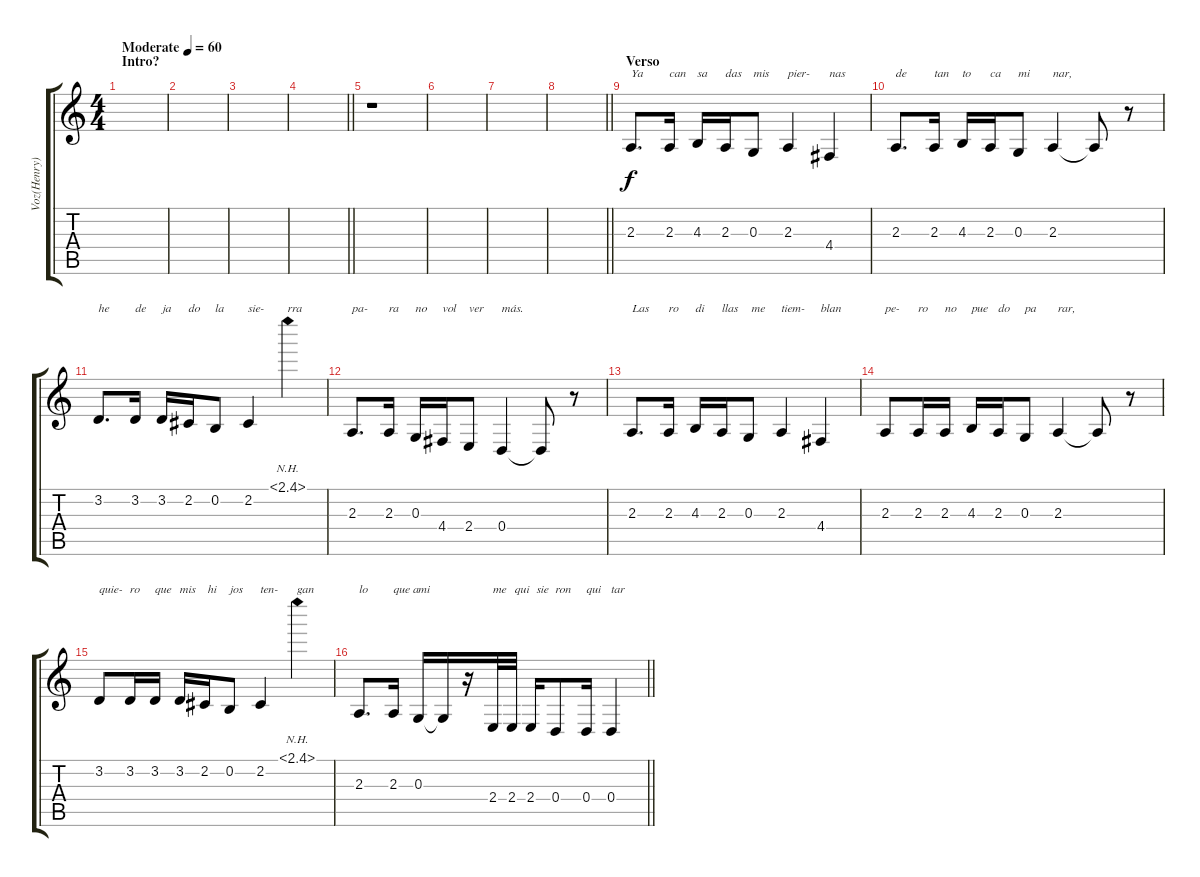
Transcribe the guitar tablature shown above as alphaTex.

\track ("Voz(Henry)" "Voz(Henry)") {instrument flute}
\staff {score tabs}
\tuning (E4 B3 G3 D3 A2 E2) {hide}
\ts (4 4)
\section ("" "Intro?")
\tempo (60 "Moderate")
\clef g2
\ks c
|
|
|
\barLineRight lightlight
|
\section ("" "")
r.1{volume 14 balance 8 instrument flute} |
|
|
\barLineRight lightlight
|
\section ("" "Verso")
2.3.8{d txt "Ya "} 2.3.16{txt "can"} 4.3.16{txt "sa"} 2.3.16{txt "das"} 0.3.8{txt "mis"} 2.3.4{txt "pier-"} 4.4.4{txt "nas"} |
2.3.8{d txt "de"} 2.3.16{txt "tan"} 4.3.16{txt "to"} 2.3.16{txt "ca"} 0.3.8{txt "mi"} 2.3.4{txt "nar,"} 2.3{t}.8 r.8 |
3.2.8{d txt "he"} 3.2.16{txt "de"} 3.2.16{txt "ja"} 2.2.16{txt "do"} 0.2.8{txt "la"} 2.2.4{txt "sie-"} 2.1{nh}.4{txt "rra"} |
2.3.8{d txt "pa-"} 2.3.16{txt "ra"} 0.3.16{txt "no"} 4.4.16{txt "vol"} 2.4.8{txt "ver"} 0.4.4{txt "más."} 0.4{t}.8 r.8 |
2.3.8{d txt "Las"} 2.3.16{txt "ro"} 4.3.16{txt "di"} 2.3.16{txt "llas"} 0.3.8{txt " me"} 2.3.4{txt "tiem-"} 4.4.4{txt "blan"} |
2.3.8{txt "pe-"} 2.3.16{txt "ro"} 2.3.16{txt "no"} 4.3.16{txt "pue"} 2.3.16{txt "do"} 0.3.8{txt "pa"} 2.3.4{txt "rar,"} 2.3{t}.8 r.8 |
3.2.8{txt "quie-"} 3.2.16{txt "ro"} 3.2.16{txt "que"} 3.2.16{txt "mis"} 2.2.16{txt " hi"} 0.2.8{txt "jos"} 2.2.4{txt "ten-"} 2.1{nh}.4{txt "gan"} |
\barLineRight lightlight
2.3.8{d txt "lo"} 2.3.16{txt "que a"} 0.3.16{txt "mi"} 0.3{t}.16 r.16 2.4.32{txt "me"} 2.4.32{txt " qui"} 2.4.16{txt "  sie"} 0.4.8{txt "ron"} 0.4.16{txt "qui"} 0.4.4{txt "tar"}
